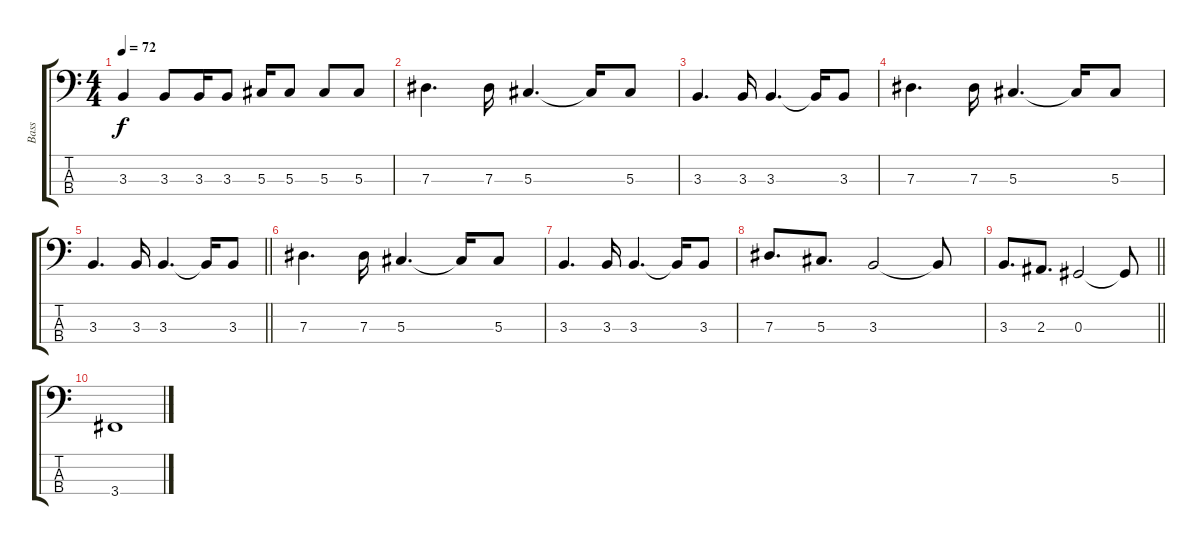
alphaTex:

\track ("Bass" "Bass") {instrument electricbassfinger}
\staff {score tabs}
\tuning (Gb2 Db2 Ab1 Eb1) {hide}
\ts (4 4)
\tempo 72
\clef f4
\ks c
3.3.4{dy f} 3.3.8 3.3.16 3.3.8 5.3.16 5.3.8 5.3.8 5.3.8 |
7.3.4{d} 7.3.16 5.3.4{d} 5.3{t}.16 5.3.8 |
3.3.4{d} 3.3.16 3.3.4{d} 3.3{t}.16 3.3.8 |
7.3.4{d} 7.3.16 5.3.4{d} 5.3{t}.16 5.3.8 |
\barLineRight lightlight
3.3.4{d} 3.3.16 3.3.4{d} 3.3{t}.16 3.3.8 |
7.3.4{d} 7.3.16 5.3.4{d} 5.3{t}.16 5.3.8 |
3.3.4{d} 3.3.16 3.3.4{d} 3.3{t}.16 3.3.8 |
7.3.8{d} 5.3.8{d} 3.3.2 3.3{t}.8 |
\barLineRight lightlight
3.3.8{d} 2.3.8{d} 0.3.2 0.3{t}.8 |
3.4.1
